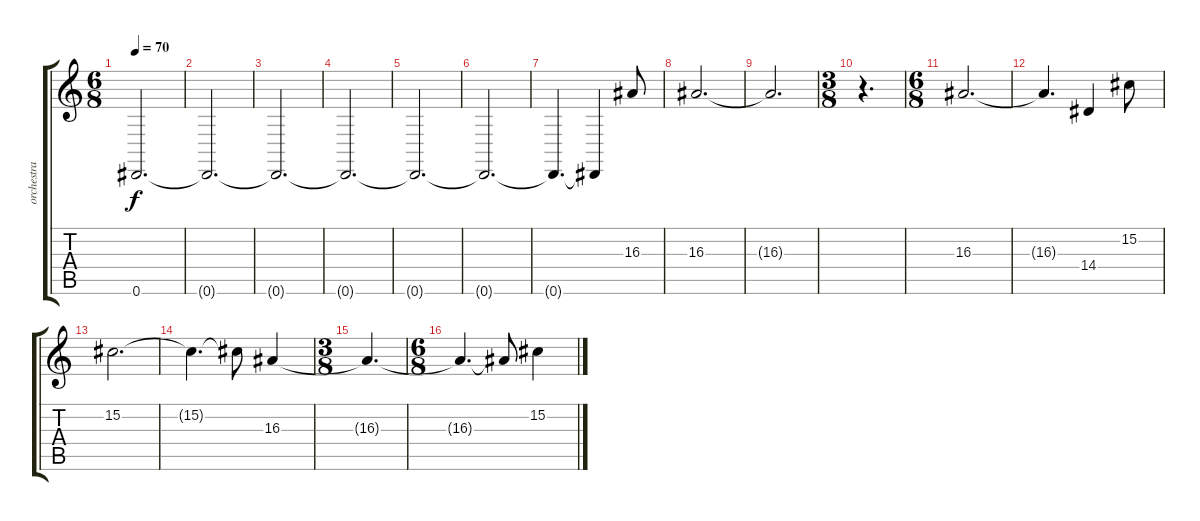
\track ("orchestra" "orchestra") {instrument stringensemble1}
\staff {score tabs}
\tuning (Eb4 Bb3 Gb3 Db3 Ab2 Eb2) {hide}
\ts (6 8)
\tempo 70
\clef g2
\ks c
0.6{t}.2{d dy f} |
0.6{t}.2{d} |
0.6{t}.2{d} |
0.6{t}.2{d} |
0.6{t}.2{d} |
0.6{t}.2{d} |
0.6{t}.4{d} 0.6{t}.4 16.3.8 |
16.3.2{d} |
16.3{t}.2{d} |
\ts (3 8)
r.4{d} |
\ts (6 8)
16.3.2{d} |
16.3{t}.4{d} 14.4.4 15.2.8 |
15.2.2{d} |
15.2{t}.4{d} 15.2{t}.8 16.3.4 |
\ts (3 8)
16.3{t}.4{d} |
\ts (6 8)
16.3{t}.4{d} 16.3{t}.8 15.2.4
